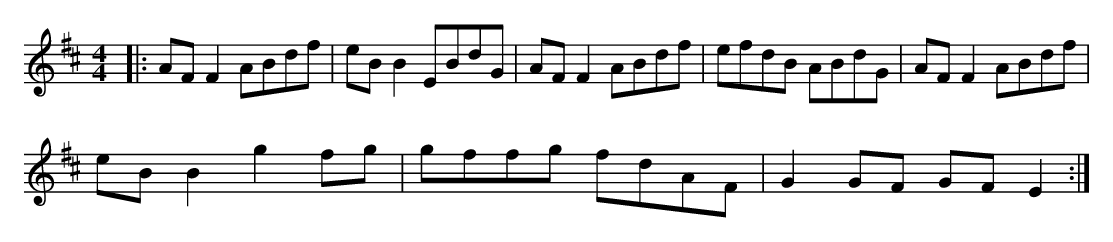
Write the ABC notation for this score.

X:1
M:4/4
K:D
|:AFF2 ABdf|eBB2 EBdG|AFF2 ABdf|efdB ABdG|AFF2 ABdf|
eBB2 g2fg|gffg fdAF|G2GF GFE2:|
